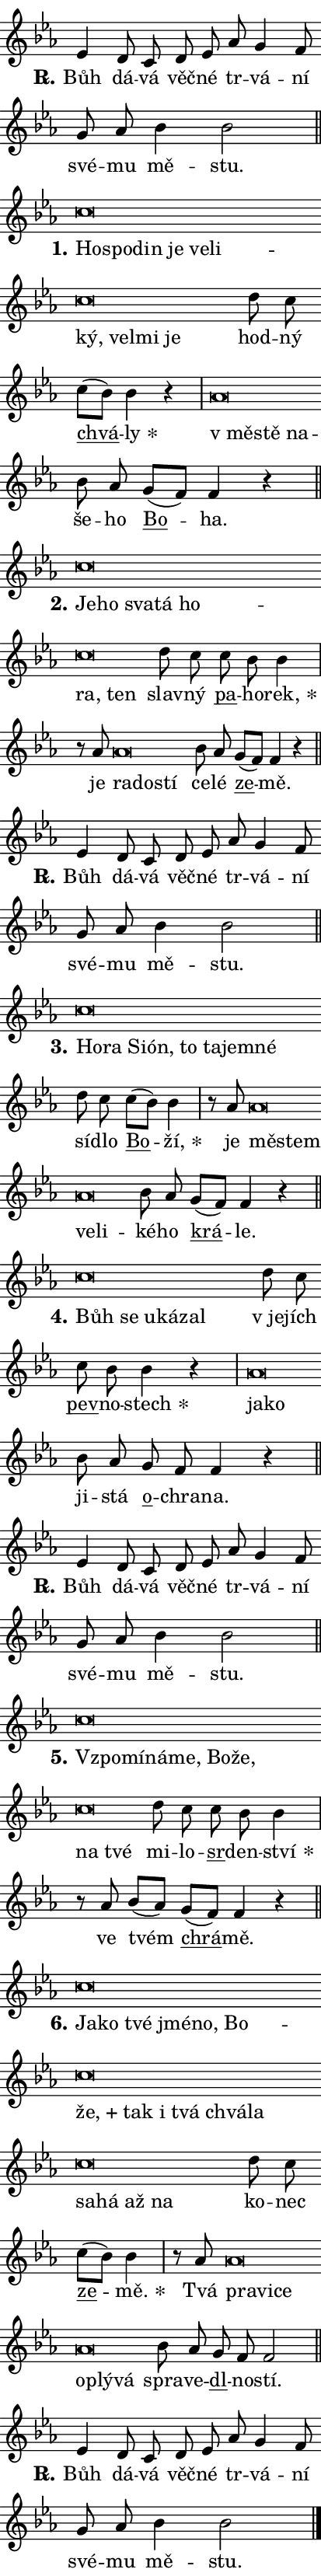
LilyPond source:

\version "2.22.1"
\header { tagline = "" }
\paper {
  indent = 0\cm
  top-margin = 0\cm
  right-margin = 0\cm
  bottom-margin = 0\cm
  left-margin = 0\cm
  paper-width = 7\cm
  page-breaking = #ly:one-page-breaking
  system-system-spacing.basic-distance = #11
  score-system-spacing.basic-distance = #11
  ragged-last = ##f
}


%% Author: Thomas Morley
%% https://lists.gnu.org/archive/html/lilypond-user/2020-05/msg00002.html
#(define (line-position grob)
"Returns position of @var[grob} in current system:
   @code{'start}, if at first time-step
   @code{'end}, if at last time-step
   @code{'middle} otherwise
"
  (let* ((col (ly:item-get-column grob))
         (ln (ly:grob-object col 'left-neighbor))
         (rn (ly:grob-object col 'right-neighbor))
         (col-to-check-left (if (ly:grob? ln) ln col))
         (col-to-check-right (if (ly:grob? rn) rn col))
         (break-dir-left
           (and
             (ly:grob-property col-to-check-left 'non-musical #f)
             (ly:item-break-dir col-to-check-left)))
         (break-dir-right
           (and
             (ly:grob-property col-to-check-right 'non-musical #f)
             (ly:item-break-dir col-to-check-right))))
        (cond ((eqv? 1 break-dir-left) 'start)
              ((eqv? -1 break-dir-right) 'end)
              (else 'middle))))

#(define (tranparent-at-line-position vctor)
  (lambda (grob)
  "Relying on @code{line-position} select the relevant enry from @var{vctor}.
Used to determine transparency,"
    (case (line-position grob)
      ((end) (not (vector-ref vctor 0)))
      ((middle) (not (vector-ref vctor 1)))
      ((start) (not (vector-ref vctor 2))))))

noteHeadBreakVisibility =
#(define-music-function (break-visibility)(vector?)
"Makes @code{NoteHead}s transparent relying on @var{break-visibility}"
#{
  \override NoteHead.transparent =
    #(tranparent-at-line-position break-visibility)
#})

#(define delete-ledgers-for-transparent-note-heads
  (lambda (grob)
    "Reads whether a @code{NoteHead} is transparent.
If so this @code{NoteHead} is removed from @code{'note-heads} from
@var{grob}, which is supposed to be @code{LedgerLineSpanner}.
As a result ledgers are not printed for this @code{NoteHead}"
    (let* ((nhds-array (ly:grob-object grob 'note-heads))
           (nhds-list
             (if (ly:grob-array? nhds-array)
                 (ly:grob-array->list nhds-array)
                 '()))
           ;; Relies on the transparent-property being done before
           ;; Staff.LedgerLineSpanner.after-line-breaking is executed.
           ;; This is fragile ...
           (to-keep
             (remove
               (lambda (nhd)
                 (ly:grob-property nhd 'transparent #f))
               nhds-list)))
      ;; TODO find a better method to iterate over grob-arrays, similiar
      ;; to filter/remove etc for lists
      ;; For now rebuilt from scratch
      (set! (ly:grob-object grob 'note-heads)  '())
      (for-each
        (lambda (nhd)
          (ly:pointer-group-interface::add-grob grob 'note-heads nhd))
        to-keep))))

hideNotes = {
  \noteHeadBreakVisibility #begin-of-line-visible
}
unHideNotes = {
  \noteHeadBreakVisibility #all-visible
}

% work-around for resetting accidentals
% https://lilypond.org/doc/v2.23/Documentation/notation/displaying-rhythms#unmetered-music
cadenzaMeasure = {
  \cadenzaOff
  \partial 1024 s1024
  \cadenzaOn
}

#(define-markup-command (accent layout props text) (markup?)
  "Underline accented syllable"
  (interpret-markup layout props
    #{\markup \override #'(offset . 4.3) \underline { #text }#}))

responsum = \markup \concat {
  "R" \hspace #-1.05 \path #0.1 #'((moveto 0 0.07) (lineto 0.9 0.8)) \hspace #0.05 "."
}

\layout {
    \context {
        \Staff
        \remove "Time_signature_engraver"
        \override LedgerLineSpanner.after-line-breaking = #delete-ledgers-for-transparent-note-heads
    }
    \context {
        \Voice {
            \override NoteHead.output-attributes = #'((class . "notehead"))
            \override Hairpin.height = #0.55
        }
    }
    \context {
        \Lyrics {
            \override StanzaNumber.output-attributes = #'((class . "stanzanumber"))
            \override LyricSpace.minimum-distance = #0.9
            \override LyricText.font-name = #"TeX Gyre Schola"
            \override LyricText.font-size = 1
            \override StanzaNumber.font-name = #"TeX Gyre Schola Bold"
            \override StanzaNumber.font-size = 1
        }
    }
}

% magnetic-lyrics.ily
%
%   written by
%     Jean Abou Samra <jean@abou-samra.fr>
%     Werner Lemberg <wl@gnu.org>
%
%   adapted by
%     Jiri Hon <jiri.hon@gmail.com>
%
% Version 2022-Apr-15

% https://www.mail-archive.com/lilypond-user@gnu.org/msg149350.html

#(define (Left_hyphen_pointer_engraver context)
   "Collect syllable-hyphen-syllable occurrences in lyrics and store
them in properties.  This engraver only looks to the left.  For
example, if the lyrics input is @code{foo -- bar}, it does the
following.

@itemize @bullet
@item
Set the @code{text} property of the @code{LyricHyphen} grob between
@q{foo} and @q{bar} to @code{foo}.

@item
Set the @code{left-hyphen} property of the @code{LyricText} grob with
text @q{foo} to the @code{LyricHyphen} grob between @q{foo} and
@q{bar}.
@end itemize

Use this auxiliary engraver in combination with the
@code{lyric-@/text::@/apply-@/magnetic-@/offset!} hook."
   (let ((hyphen #f)
         (text #f))
     (make-engraver
      (acknowledgers
       ((lyric-syllable-interface engraver grob source-engraver)
        (set! text grob)))
      (end-acknowledgers
       ((lyric-hyphen-interface engraver grob source-engraver)
        ;(when (not (grob::has-interface grob 'lyric-space-interface))
          (set! hyphen grob)));)
      ((stop-translation-timestep engraver)
       (when (and text hyphen)
         (ly:grob-set-object! text 'left-hyphen hyphen))
       (set! text #f)
       (set! hyphen #f)))))

#(define (lyric-text::apply-magnetic-offset! grob)
   "If the space between two syllables is less than the value in
property @code{LyricText@/.details@/.squash-threshold}, move the right
syllable to the left so that it gets concatenated with the left
syllable.

Use this function as a hook for
@code{LyricText@/.after-@/line-@/breaking} if the
@code{Left_@/hyphen_@/pointer_@/engraver} is active."
   (let ((hyphen (ly:grob-object grob 'left-hyphen #f)))
     (when hyphen
       (let ((left-text (ly:spanner-bound hyphen LEFT)))
         (when (grob::has-interface left-text 'lyric-syllable-interface)
           (let* ((common (ly:grob-common-refpoint grob left-text X))
                  (this-x-ext (ly:grob-extent grob common X))
                  (left-x-ext
                   (begin
                     ;; Trigger magnetism for left-text.
                     (ly:grob-property left-text 'after-line-breaking)
                     (ly:grob-extent left-text common X)))
                  ;; `delta` is the gap width between two syllables.
                  (delta (- (interval-start this-x-ext)
                            (interval-end left-x-ext)))
                  (details (ly:grob-property grob 'details))
                  (threshold (assoc-get 'squash-threshold details 0.2)))
             (when (< delta threshold)
               (let* (;; We have to manipulate the input text so that
                      ;; ligatures crossing syllable boundaries are not
                      ;; disabled.  For languages based on the Latin
                      ;; script this is essentially a beautification.
                      ;; However, for non-Western scripts it can be a
                      ;; necessity.
                      (lt (ly:grob-property left-text 'text))
                      (rt (ly:grob-property grob 'text))
                      (is-space (grob::has-interface hyphen 'lyric-space-interface))
                      (space (if is-space " " ""))
                      (space-markup (grob-interpret-markup grob " "))
                      (space-size (interval-length (ly:stencil-extent space-markup X)))
                      (extra-delta (if is-space space-size 0))
                      ;; Append new syllable.
                      (ltrt-space (if (and (string? lt) (string? rt))
                                (string-append lt space rt)
                                (make-concat-markup (list lt space rt))))
                      ;; Right-align `ltrt` to the right side.
                      (ltrt-space-markup (grob-interpret-markup
                               grob
                               (make-translate-markup
                                (cons (interval-length this-x-ext) 0)
                                (make-right-align-markup ltrt-space)))))
                 (begin
                   ;; Don't print `left-text`.
                   (ly:grob-set-property! left-text 'stencil #f)
                   ;; Set text and stencil (which holds all collected
                   ;; syllables so far) and shift it to the left.
                   (ly:grob-set-property! grob 'text ltrt-space)
                   (ly:grob-set-property! grob 'stencil ltrt-space-markup)
                   (ly:grob-translate-axis! grob (- (- delta extra-delta)) X))))))))))


#(define (lyric-hyphen::displace-bounds-first grob)
   ;; Make very sure this callback isn't triggered too early.
   (let ((left (ly:spanner-bound grob LEFT))
         (right (ly:spanner-bound grob RIGHT)))
     (ly:grob-property left 'after-line-breaking)
     (ly:grob-property right 'after-line-breaking)
     (ly:lyric-hyphen::print grob)))

squashThreshold = #0.4

\layout {
  \context {
    \Lyrics
    \consists #Left_hyphen_pointer_engraver
    \override LyricText.after-line-breaking =
      #lyric-text::apply-magnetic-offset!
    \override LyricHyphen.stencil = #lyric-hyphen::displace-bounds-first
    \override LyricText.details.squash-threshold = \squashThreshold
    \override LyricHyphen.minimum-distance = 0
    \override LyricHyphen.minimum-length = \squashThreshold
  }
}

squash = \override LyricText.details.squash-threshold = 9999
unSquash = \override LyricText.details.squash-threshold = \squashThreshold

left = \override LyricText.self-alignment-X = #LEFT
unLeft = \revert LyricText.self-alignment-X

starOffset = #(lambda (grob) 
                (let ((x_offset (ly:self-alignment-interface::aligned-on-x-parent grob)))
                  (if (= x_offset 0) 0 (+ x_offset 1.2))))

star = #(define-music-function (syllable)(string?)
"Append star separator at the end of a syllable"
#{
  \once \override LyricText.X-offset = #starOffset
  \lyricmode { \markup {
    #syllable
    \override #'((font-name . "TeX Gyre Schola Bold")) \hspace #0.2 \lower #0.65 \larger "*"
  } }
#})

starAccent = #(define-music-function (syllable)(string?)
"Append star separator at the end of a syllable and make accent"
#{
  \once \override LyricText.X-offset = #starOffset
  \lyricmode { \markup {
    \accent #syllable
    \override #'((font-name . "TeX Gyre Schola Bold")) \hspace #0.2 \lower #0.65 \larger "*"
  } }
#})

breath = #(define-music-function (syllable)(string?)
"Append breathing indicator at the end of a syllable"
#{
  \lyricmode { \markup { #syllable "+" } }
#})

optionalBreath = #(define-music-function (syllable)(string?)
"Append optional breathing indicator at the end of a syllable"
#{
  \lyricmode { \markup { #syllable "(+)" } }
#})


\score {
    <<
        \new Voice = "melody" { \cadenzaOn \key es \major \relative { es'4 d8 c d es \bar "" as g4 f8 \bar "" g as bes4 bes2 \cadenzaMeasure \bar "||" \break }
\relative { c''\breve*1/16 \hideNotes \breve*1/16 \bar "" \breve*1/16 \bar "" \breve*1/16 \bar "" \breve*1/16 \bar "" \breve*1/16 \bar "" \breve*1/16 \bar "" \breve*1/16 \bar "" \breve*1/16 \breve*1/16 \bar "" \unHideNotes d8 c \bar "" c[( bes)] bes4 r \cadenzaMeasure \bar "|" as\breve*1/16 \hideNotes \breve*1/16 \breve*1/16 \bar "" \unHideNotes bes8 as \bar "" g[( f)] f4 r \cadenzaMeasure \bar "||" \break }
\relative { c''\breve*1/16 \hideNotes \breve*1/16 \bar "" \breve*1/16 \bar "" \breve*1/16 \bar "" \breve*1/16 \bar "" \breve*1/16 \breve*1/16 \bar "" \unHideNotes d8 c \bar "" c bes bes4 \cadenzaMeasure \bar "|" r8 as8 as\breve*1/16 \hideNotes \breve*1/16 \breve*1/16 \bar "" \unHideNotes bes8 as \bar "" g[( f)] f4 r \cadenzaMeasure \bar "||" \break }
\relative { es'4 d8 c d es \bar "" as g4 f8 \bar "" g as bes4 bes2 \cadenzaMeasure \bar "||" \break }
\relative { c''\breve*1/16 \hideNotes \breve*1/16 \bar "" \breve*1/16 \bar "" \breve*1/16 \bar "" \breve*1/16 \bar "" \breve*1/16 \bar "" \breve*1/16 \breve*1/16 \bar "" \unHideNotes d8 c \bar "" c[( bes)] bes4 \cadenzaMeasure \bar "|" r8 as8 as\breve*1/16 \hideNotes \breve*1/16 \bar "" \breve*1/16 \breve*1/16 \bar "" \unHideNotes bes8 as \bar "" g[( f)] f4 r \cadenzaMeasure \bar "||" \break }
\relative { c''\breve*1/16 \hideNotes \breve*1/16 \bar "" \breve*1/16 \bar "" \breve*1/16 \breve*1/16 \bar "" \unHideNotes d8 c \bar "" c bes bes4 r \cadenzaMeasure \bar "|" as\breve*1/16 \hideNotes \breve*1/16 \bar "" \unHideNotes bes8 as \bar "" g f f4 r \cadenzaMeasure \bar "||" \break }
\relative { es'4 d8 c d es \bar "" as g4 f8 \bar "" g as bes4 bes2 \cadenzaMeasure \bar "||" \break }
\relative { c''\breve*1/16 \hideNotes \breve*1/16 \bar "" \breve*1/16 \bar "" \breve*1/16 \bar "" \breve*1/16 \bar "" \breve*1/16 \bar "" \breve*1/16 \breve*1/16 \bar "" \unHideNotes d8 c \bar "" c bes bes4 \cadenzaMeasure \bar "|" r8 as bes[( as)] \bar "" g[( f)] f4 r \cadenzaMeasure \bar "||" \break }
\relative { c''\breve*1/16 \hideNotes \breve*1/16 \bar "" \breve*1/16 \bar "" \breve*1/16 \bar "" \breve*1/16 \bar "" \breve*1/16 \bar "" \breve*1/16 \bar "" \breve*1/16 \bar "" \breve*1/16 \bar "" \breve*1/16 \bar "" \breve*1/16 \bar "" \breve*1/16 \bar "" \breve*1/16 \bar "" \breve*1/16 \bar "" \breve*1/16 \breve*1/16 \bar "" \unHideNotes d8 c \bar "" c[( bes)] bes4 \cadenzaMeasure \bar "|" r8 as8 as\breve*1/16 \hideNotes \breve*1/16 \bar "" \breve*1/16 \bar "" \breve*1/16 \breve*1/16 \bar "" \unHideNotes bes8 as \bar "" g f f2 \cadenzaMeasure \bar "||" \break }
\relative { es'4 d8 c d es \bar "" as g4 f8 \bar "" g as bes4 bes2 \cadenzaMeasure \bar "||" \break } \bar "|." }
        \new Lyrics \lyricsto "melody" { \lyricmode { \set stanza = \responsum
Bůh dá -- vá věč -- né tr -- vá -- ní své -- mu mě -- stu.
\set stanza = "1."
\left Ho -- \squash spo -- din je ve -- li -- ký, vel -- mi je \unLeft \unSquash hod -- ný \markup \accent chvá -- \star ly \left "v mě" -- \squash stě na -- \unLeft \unSquash še -- ho \markup \accent Bo -- ha.
\set stanza = "2."
\left Je -- \squash ho sva -- tá ho -- ra, ten \unLeft \unSquash slav -- ný \markup \accent pa -- ho -- \star rek, je \left ra -- \squash do -- stí \unLeft \unSquash ce -- lé \markup \accent ze -- mě.
\set stanza = \responsum
Bůh dá -- vá věč -- né tr -- vá -- ní své -- mu mě -- stu.
\set stanza = "3."
\left Ho -- \squash ra Si -- ón, to ta -- jem -- né \unLeft \unSquash sí -- dlo \markup \accent Bo -- \star ží, je \left mě -- \squash stem ve -- li -- \unLeft \unSquash ké -- ho \markup \accent krá -- le.
\set stanza = "4."
\left Bůh \squash se u -- ká -- zal \unLeft \unSquash "v je" -- jích \markup \accent pev -- no -- \star stech \left ja -- \squash ko \unLeft \unSquash ji -- stá \markup \accent o -- chra -- na.
\set stanza = \responsum
Bůh dá -- vá věč -- né tr -- vá -- ní své -- mu mě -- stu.
\set stanza = "5."
\left Vzpo -- \squash mí -- ná -- me, Bo -- že, na tvé \unLeft \unSquash mi -- lo -- \markup \accent sr -- den -- \star ství ve tvém \markup \accent chrá -- mě.
\set stanza = "6."
\left Ja -- \squash ko tvé jmé -- no, Bo -- \breath "že," tak i tvá chvá -- la sa -- há až na \unLeft \unSquash ko -- nec \markup \accent ze -- \star mě. Tvá \left pra -- \squash vi -- ce oplý -- vá \unLeft \unSquash spra -- ve -- \markup \accent dl -- no -- stí.
\set stanza = \responsum
Bůh dá -- vá věč -- né tr -- vá -- ní své -- mu mě -- stu. } }
    >>
    \layout {}
}
